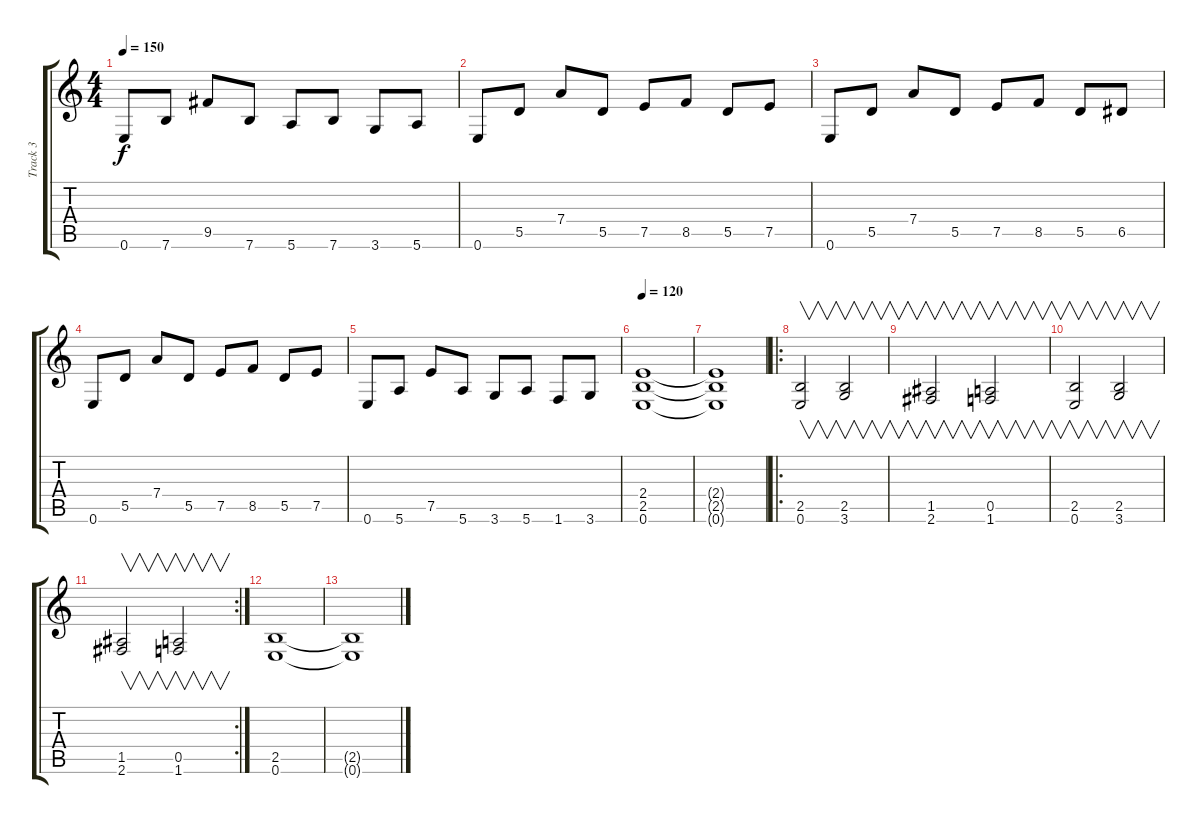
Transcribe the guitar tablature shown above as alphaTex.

\track ("Track 3" "Track 3") {instrument distortionguitar}
\staff {score tabs}
\tuning (E4 B3 G3 D3 A2 E2) {hide}
\ts (4 4)
\tempo 150
\clef g2
\ks c
0.6.8{dy f} 7.6.8 9.5.8 7.6.8 5.6.8 7.6.8 3.6.8 5.6.8 |
0.6.8 5.5.8 7.4.8 5.5.8 7.5.8 8.5.8 5.5.8 7.5.8 |
0.6.8 5.5.8 7.4.8 5.5.8 7.5.8 8.5.8 5.5.8 6.5.8 |
0.6.8 5.5.8 7.4.8 5.5.8 7.5.8 8.5.8 5.5.8 7.5.8 |
0.6.8 5.6.8 7.5.8 5.6.8 3.6.8 5.6.8 1.6.8 3.6.8 |
\tempo 120
(2.4 2.5 0.6).1{volume 8} |
(2.4{t} 2.5{t} 0.6{t}).1{volume 0} |
\ro
(2.5 0.6).2{v volume 16} (2.5 3.6).2{v} |
(1.5 2.6).2{v} (0.5 1.6).2{v} |
(2.5 0.6).2{v} (2.5 3.6).2{v} |
\rc 2
(1.5 2.6).2{v} (0.5 1.6).2{v} |
(2.5 0.6).1{instrument seashore} |
(2.5{t} 0.6{t}).1
